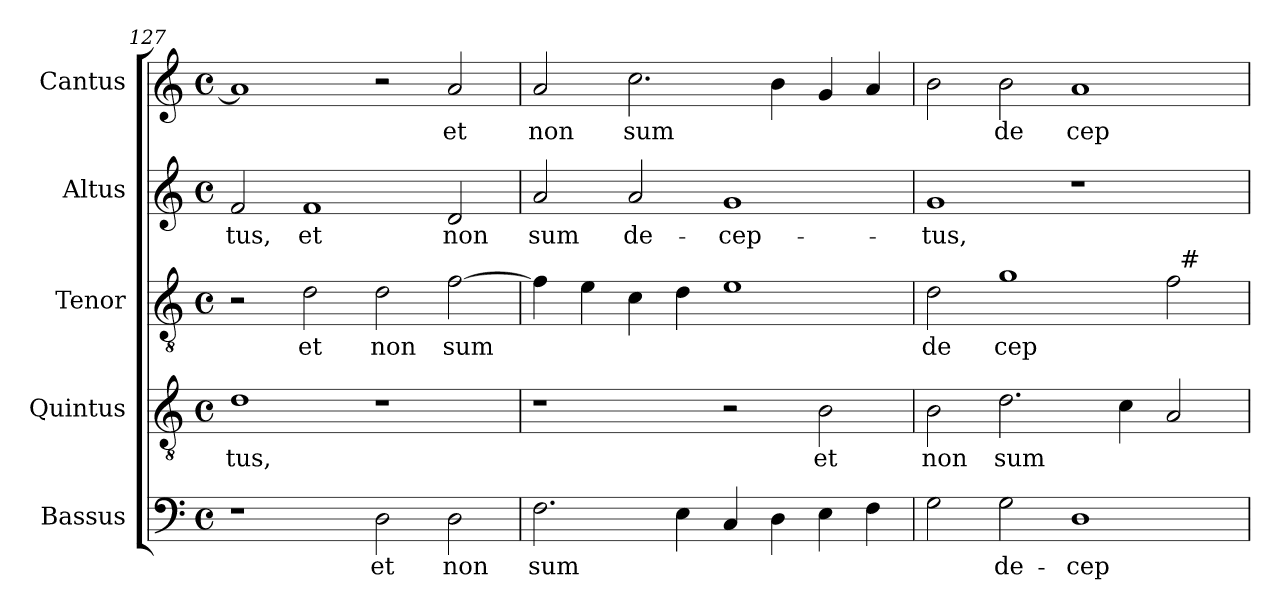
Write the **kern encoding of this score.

**kern	**text	**kern	**text	**kern	**text	**kern	**text	**kern	**text
*part5	*part5	*part4	*part4	*part3	*part3	*part2	*part2	*part1	*part1
*staff5	*staff5	*staff4	*staff4	*staff3	*staff3	*staff2	*staff2	*staff1	*staff1
*I"Bassus	*	*I"Quintus	*	*I"Tenor	*	*I"Altus	*	*I"Cantus	*
*clefF4	*	*clefGv2	*	*clefGv2	*	*clefG2	*	*clefG2	*
*M4/4	*	*M4/4	*	*M4/4	*	*M4/4	*	*M4/4	*
*met(c)	*	*met(c)	*	*met(c)	*	*met(c)	*	*met(c)	*
=127	=127	=127	=127	=127	=127	=127	=127	=127	=127
!	!	!	!LO:LY:b:cj	!	!	!	!LO:LY:b:cj	!	!
1r	.	1d	tus,	2r	.	2f/	-tus,	1a]	.
!	!	!	!	!	!LO:LY:b:cj	!	!LO:LY:b:cj	!	!
.	.	.	.	2d\	et	1f	et	.	.
!	!LO:LY:b:cj	!	!	!	!LO:LY:b:cj	!	!	!	!
2D\	et	1r	.	2d\	non	.	.	2r	.
!	!LO:LY:b:cj	!	!	!	!LO:LY:b	!	!LO:LY:b:cj	!	!LO:LY:b:cj
2D\	non	.	.	[>2f\	sum	2d/	non	2a/	et
=128	=128	=128	=128	=128	=128	=128	=128	=128	=128
!	!LO:LY:b	!	!	!	!	!	!LO:LY:b:cj	!	!LO:LY:b:cj
2.F\	sum	1r	.	4f\]	.	2a/	sum	2a/	non
.	.	.	.	4e\	.	.	.	.	.
!	!	!	!	!	!	!	!LO:LY:b:cj	!	!LO:LY:b
.	.	.	.	4c\	.	2a/	de-	2.cc\	sum
4E\	.	.	.	4d\	.	.	.	.	.
!	!	!	!	!	!	!	!LO:LY:b:cj	!	!
4C/	.	2r	.	1e	.	1g	-cep-	.	.
4D\	.	.	.	.	.	.	.	4b\	.
!	!	!	!LO:LY:b:cj	!	!	!	!	!	!
4E\	.	2B\	et	.	.	.	.	4g/	.
4F\	.	.	.	.	.	.	.	4a/	.
=129	=129	=129	=129	=129	=129	=129	=129	=129	=129
!	!	!	!LO:LY:b:cj	!	!LO:LY:b:cj	!	!LO:LY:b:cj	!	!
*	*	*	*	*^	*	*	*	*	*
2G\	.	2B\	non	2d\	1ryy	de	1g	-tus,	2b\	.
!	!LO:LY:b:cj	!	!LO:LY:b	!	!	!LO:LY:b:cj	!	!	!	!LO:LY:b:cj
2G\	de-	2.d\	sum	1g	.	cep	.	.	2b\	de
!	!LO:LY:b:cj	!	!	!	!	!	!	!	!	!LO:LY:b:cj
1D	-cep-	.	.	.	2ryy	.	1r	.	1a	cep
.	.	4c\	.	.	.	.	.	.	.	.
.	.	2A/	.	2f\	32ryy	.	.	.	.	.
!	!	!	!	!	!LO:TX:a:t=#	!	!	!	!	!
.	.	.	.	.	4...ryy	.	.	.	.	.
*	*	*	*	*v	*v	*	*	*	*	*
=	=	=	=	=	=	=	=	=	=
*-	*-	*-	*-	*-	*-	*-	*-	*-	*-
